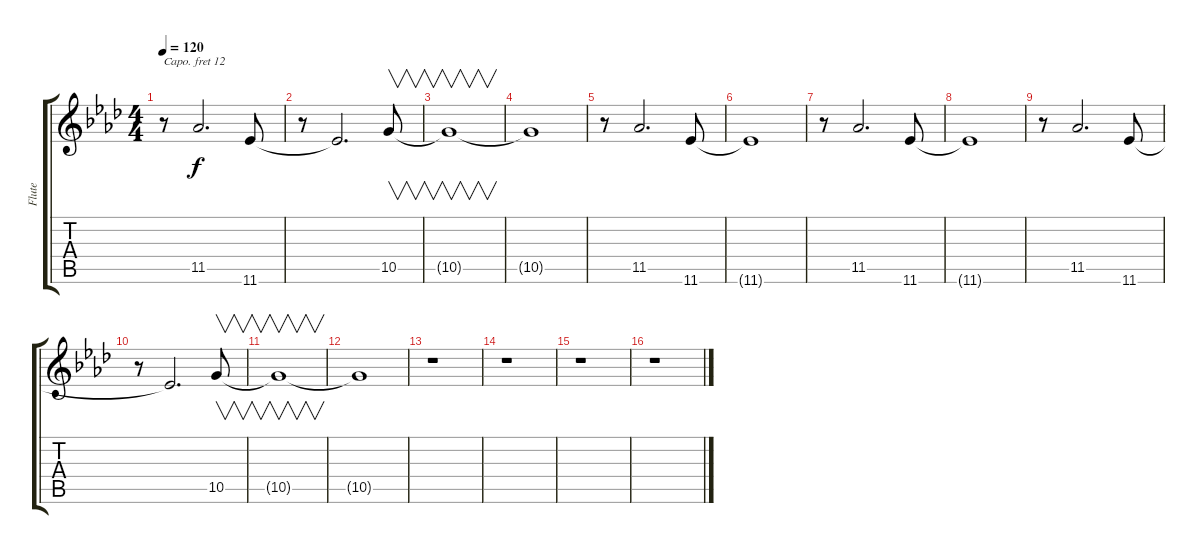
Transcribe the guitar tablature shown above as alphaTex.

\track ("Flute" "Flute") {instrument flute}
\staff {score tabs}
\capo 12
\tuning (E4 B3 G3 D3 A2 E2) {hide}
\ts (4 4)
\tempo 120
\clef g2
\ks ab
r.8{dy f} 11.5.2{d} 11.6.8 |
r.8 11.6{t}.2{d} 10.5.8{v} |
10.5{t}.1{v} |
10.5{t}.1 |
r.8 11.5.2{d} 11.6.8 |
11.6{t}.1 |
r.8 11.5.2{d} 11.6.8 |
11.6{t}.1 |
r.8 11.5.2{d} 11.6.8 |
r.8 11.6{t}.2{d} 10.5.8{v} |
10.5{t}.1{v} |
10.5{t}.1 |
r.1 |
r.1 |
r.1 |
r.1
